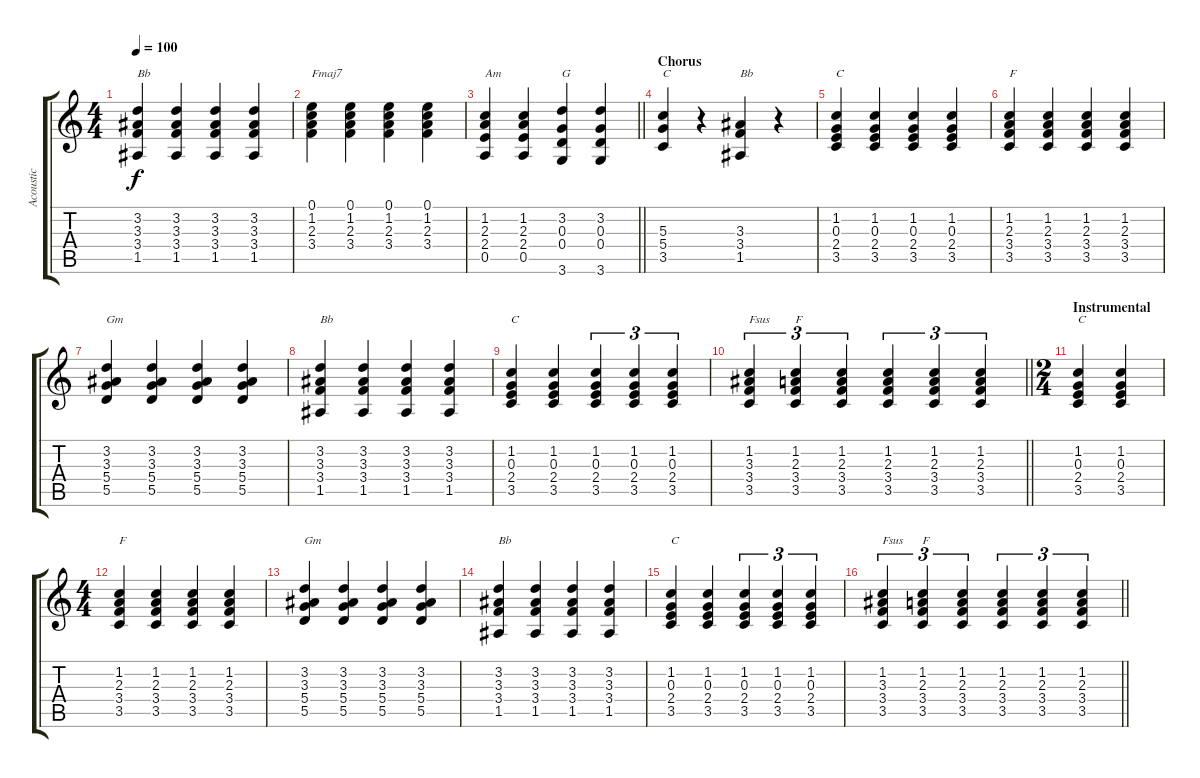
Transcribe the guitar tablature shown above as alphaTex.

\track ("Acoustic" "Acoustic") {instrument acousticguitarsteel}
\staff {score tabs}
\tuning (E4 B3 G3 D3 A2 E2) {hide}
\ts (4 4)
\tempo 100
\clef g2
\ks c
(3.2 3.3 3.4 1.5).4{txt "Bb" dy f} (3.2 3.3 3.4 1.5).4 (3.2 3.3 3.4 1.5).4 (3.2 3.3 3.4 1.5).4 |
(0.1 1.2 2.3 3.4).4{txt "Fmaj7"} (0.1 1.2 2.3 3.4).4 (0.1 1.2 2.3 3.4).4 (0.1 1.2 2.3 3.4).4 |
\barLineRight lightlight
(1.2 2.3 2.4 0.5).4{txt "Am"} (1.2 2.3 2.4 0.5).4 (3.2 0.3 0.4 3.6).4{txt "G"} (3.2 0.3 0.4 3.6).4 |
\section ("" "Chorus")
(5.3 5.4 3.5).4{txt "C"} r.4 (3.3 3.4 1.5).4{txt "Bb"} r.4 |
(1.2 0.3 2.4 3.5).4{txt "C"} (1.2 0.3 2.4 3.5).4 (1.2 0.3 2.4 3.5).4 (1.2 0.3 2.4 3.5).4 |
(1.2 2.3 3.4 3.5).4{txt "F"} (1.2 2.3 3.4 3.5).4 (1.2 2.3 3.4 3.5).4 (1.2 2.3 3.4 3.5).4 |
(3.2 3.3 5.4 5.5).4{txt "Gm"} (3.2 3.3 5.4 5.5).4 (3.2 3.3 5.4 5.5).4 (3.2 3.3 5.4 5.5).4 |
(3.2 3.3 3.4 1.5).4{txt "Bb"} (3.2 3.3 3.4 1.5).4 (3.2 3.3 3.4 1.5).4 (3.2 3.3 3.4 1.5).4 |
(1.2 0.3 2.4 3.5).4{txt "C"} (1.2 0.3 2.4 3.5).4 (1.2 0.3 2.4 3.5).4{tu (3 2)} (1.2 0.3 2.4 3.5).4{tu (3 2)} (1.2 0.3 2.4 3.5).4{tu (3 2)} |
\barLineRight lightlight
(1.2 3.3 3.4 3.5).4{tu (3 2) txt "Fsus"} (1.2 2.3 3.4 3.5).4{tu (3 2) txt "F"} (1.2 2.3 3.4 3.5).4{tu (3 2)} (1.2 2.3 3.4 3.5).4{tu (3 2)} (1.2 2.3 3.4 3.5).4{tu (3 2)} (1.2 2.3 3.4 3.5).4{tu (3 2)} |
\ts (2 4)
\section ("" "Instrumental")
(1.2 0.3 2.4 3.5).4{txt "C"} (1.2 0.3 2.4 3.5).4 |
\ts (4 4)
(1.2 2.3 3.4 3.5).4{txt "F"} (1.2 2.3 3.4 3.5).4 (1.2 2.3 3.4 3.5).4 (1.2 2.3 3.4 3.5).4 |
(3.2 3.3 5.4 5.5).4{txt "Gm"} (3.2 3.3 5.4 5.5).4 (3.2 3.3 5.4 5.5).4 (3.2 3.3 5.4 5.5).4 |
(3.2 3.3 3.4 1.5).4{txt "Bb"} (3.2 3.3 3.4 1.5).4 (3.2 3.3 3.4 1.5).4 (3.2 3.3 3.4 1.5).4 |
(1.2 0.3 2.4 3.5).4{txt "C"} (1.2 0.3 2.4 3.5).4 (1.2 0.3 2.4 3.5).4{tu (3 2)} (1.2 0.3 2.4 3.5).4{tu (3 2)} (1.2 0.3 2.4 3.5).4{tu (3 2)} |
\barLineRight lightlight
(1.2 3.3 3.4 3.5).4{tu (3 2) txt "Fsus"} (1.2 2.3 3.4 3.5).4{tu (3 2) txt "F"} (1.2 2.3 3.4 3.5).4{tu (3 2)} (1.2 2.3 3.4 3.5).4{tu (3 2)} (1.2 2.3 3.4 3.5).4{tu (3 2)} (1.2 2.3 3.4 3.5).4{tu (3 2)}
